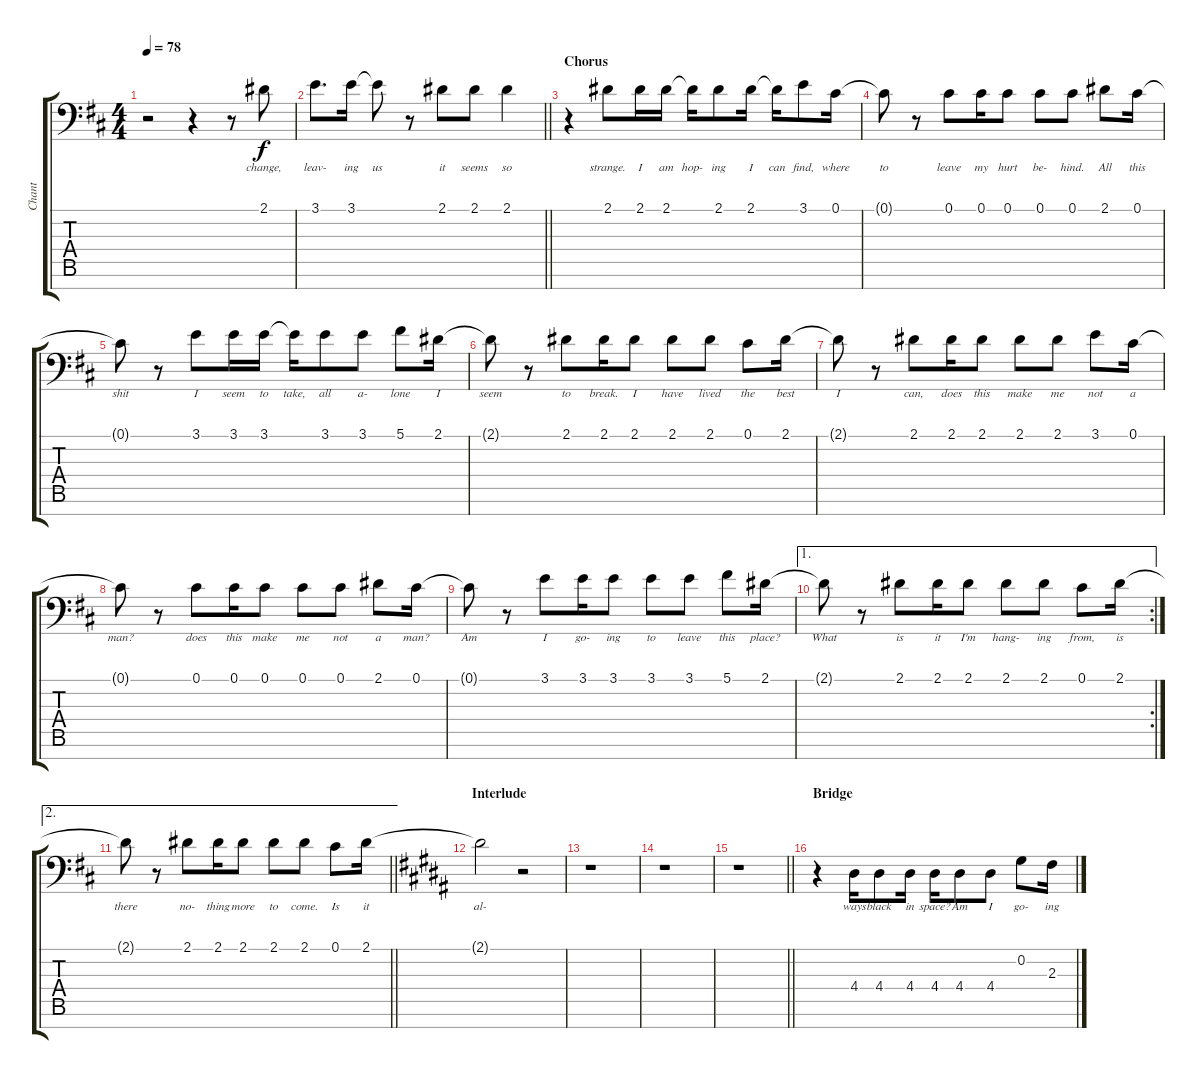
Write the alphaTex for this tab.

\track ("Chant" "Chant") {instrument trumpet}
\staff {score tabs}
\tuning (Db4 Ab3 E3 B2 Gb2 Db2 Ab1) {hide}
\ts (4 4)
\tempo 78
\clef f4
\ks d
r.2{dy f} r.4 r.8 2.1.8{lyrics (0 "change,") lyrics (1 "") lyrics (2 "") lyrics (3 "") lyrics (4 "")} |
\barLineRight lightlight
3.1.8{d lyrics (0 "leav-") lyrics (1 "") lyrics (2 "") lyrics (3 "") lyrics (4 "")} 3.1.16{lyrics (0 "ing") lyrics (1 "") lyrics (2 "") lyrics (3 "") lyrics (4 "")} 3.1{t}.8{lyrics (0 "us") lyrics (1 "") lyrics (2 "") lyrics (3 "") lyrics (4 "")} r.8 2.1.8{lyrics (0 "it") lyrics (1 "") lyrics (2 "") lyrics (3 "") lyrics (4 "")} 2.1.8{lyrics (0 "seems") lyrics (1 "") lyrics (2 "") lyrics (3 "") lyrics (4 "")} 2.1.4{lyrics (0 "so") lyrics (1 "") lyrics (2 "") lyrics (3 "") lyrics (4 "")} |
\section ("" "Chorus")
r.4 2.1.8{lyrics (0 "strange.") lyrics (1 "") lyrics (2 "") lyrics (3 "") lyrics (4 "")} 2.1.16{lyrics (0 "I") lyrics (1 "") lyrics (2 "") lyrics (3 "") lyrics (4 "")} 2.1.16{lyrics (0 "am") lyrics (1 "") lyrics (2 "") lyrics (3 "") lyrics (4 "")} 2.1{t}.16{lyrics (0 "hop-") lyrics (1 "") lyrics (2 "") lyrics (3 "") lyrics (4 "")} 2.1.8{lyrics (0 "ing") lyrics (1 "") lyrics (2 "") lyrics (3 "") lyrics (4 "")} 2.1.16{lyrics (0 "I") lyrics (1 "") lyrics (2 "") lyrics (3 "") lyrics (4 "")} 2.1{t}.16{lyrics (0 "can") lyrics (1 "") lyrics (2 "") lyrics (3 "") lyrics (4 "")} 3.1.8{lyrics (0 "find,") lyrics (1 "") lyrics (2 "") lyrics (3 "") lyrics (4 "")} 0.1.16{lyrics (0 "where") lyrics (1 "") lyrics (2 "") lyrics (3 "") lyrics (4 "")} |
0.1{t}.8{lyrics (0 "to") lyrics (1 "") lyrics (2 "") lyrics (3 "") lyrics (4 "")} r.8 0.1.8{lyrics (0 "leave") lyrics (1 "") lyrics (2 "") lyrics (3 "") lyrics (4 "")} 0.1.16{lyrics (0 "my") lyrics (1 "") lyrics (2 "") lyrics (3 "") lyrics (4 "")} 0.1.8{lyrics (0 "hurt") lyrics (1 "") lyrics (2 "") lyrics (3 "") lyrics (4 "")} 0.1.8{lyrics (0 "be-") lyrics (1 "") lyrics (2 "") lyrics (3 "") lyrics (4 "")} 0.1.8{lyrics (0 "hind.") lyrics (1 "") lyrics (2 "") lyrics (3 "") lyrics (4 "")} 2.1.8{lyrics (0 "All") lyrics (1 "") lyrics (2 "") lyrics (3 "") lyrics (4 "")} 0.1.16{lyrics (0 "this") lyrics (1 "") lyrics (2 "") lyrics (3 "") lyrics (4 "")} |
0.1{t}.8{lyrics (0 "shit") lyrics (1 "") lyrics (2 "") lyrics (3 "") lyrics (4 "")} r.8 3.1.8{lyrics (0 "I") lyrics (1 "") lyrics (2 "") lyrics (3 "") lyrics (4 "")} 3.1.16{lyrics (0 "seem") lyrics (1 "") lyrics (2 "") lyrics (3 "") lyrics (4 "")} 3.1.16{lyrics (0 "to") lyrics (1 "") lyrics (2 "") lyrics (3 "") lyrics (4 "")} 3.1{t}.16{lyrics (0 "take,") lyrics (1 "") lyrics (2 "") lyrics (3 "") lyrics (4 "")} 3.1.8{lyrics (0 "all") lyrics (1 "") lyrics (2 "") lyrics (3 "") lyrics (4 "")} 3.1.8{lyrics (0 "a-") lyrics (1 "") lyrics (2 "") lyrics (3 "") lyrics (4 "")} 5.1.8{lyrics (0 "lone") lyrics (1 "") lyrics (2 "") lyrics (3 "") lyrics (4 "")} 2.1.16{lyrics (0 "I") lyrics (1 "") lyrics (2 "") lyrics (3 "") lyrics (4 "")} |
2.1{t}.8{lyrics (0 "seem") lyrics (1 "") lyrics (2 "") lyrics (3 "") lyrics (4 "")} r.8 2.1.8{lyrics (0 "to") lyrics (1 "") lyrics (2 "") lyrics (3 "") lyrics (4 "")} 2.1.16{lyrics (0 "break.") lyrics (1 "") lyrics (2 "") lyrics (3 "") lyrics (4 "")} 2.1.8{lyrics (0 "I") lyrics (1 "") lyrics (2 "") lyrics (3 "") lyrics (4 "")} 2.1.8{lyrics (0 "have") lyrics (1 "") lyrics (2 "") lyrics (3 "") lyrics (4 "")} 2.1.8{lyrics (0 "lived") lyrics (1 "") lyrics (2 "") lyrics (3 "") lyrics (4 "")} 0.1.8{lyrics (0 "the") lyrics (1 "") lyrics (2 "") lyrics (3 "") lyrics (4 "")} 2.1.16{lyrics (0 "best") lyrics (1 "") lyrics (2 "") lyrics (3 "") lyrics (4 "")} |
2.1{t}.8{lyrics (0 "I") lyrics (1 "") lyrics (2 "") lyrics (3 "") lyrics (4 "")} r.8 2.1.8{lyrics (0 "can,") lyrics (1 "") lyrics (2 "") lyrics (3 "") lyrics (4 "")} 2.1.16{lyrics (0 "does") lyrics (1 "") lyrics (2 "") lyrics (3 "") lyrics (4 "")} 2.1.8{lyrics (0 "this") lyrics (1 "") lyrics (2 "") lyrics (3 "") lyrics (4 "")} 2.1.8{lyrics (0 "make") lyrics (1 "") lyrics (2 "") lyrics (3 "") lyrics (4 "")} 2.1.8{lyrics (0 "me") lyrics (1 "") lyrics (2 "") lyrics (3 "") lyrics (4 "")} 3.1.8{lyrics (0 "not") lyrics (1 "") lyrics (2 "") lyrics (3 "") lyrics (4 "")} 0.1.16{lyrics (0 "a") lyrics (1 "") lyrics (2 "") lyrics (3 "") lyrics (4 "")} |
0.1{t}.8{lyrics (0 "man?") lyrics (1 "") lyrics (2 "") lyrics (3 "") lyrics (4 "")} r.8 0.1.8{lyrics (0 "does") lyrics (1 "") lyrics (2 "") lyrics (3 "") lyrics (4 "")} 0.1.16{lyrics (0 "this") lyrics (1 "") lyrics (2 "") lyrics (3 "") lyrics (4 "")} 0.1.8{lyrics (0 "make") lyrics (1 "") lyrics (2 "") lyrics (3 "") lyrics (4 "")} 0.1.8{lyrics (0 "me") lyrics (1 "") lyrics (2 "") lyrics (3 "") lyrics (4 "")} 0.1.8{lyrics (0 "not") lyrics (1 "") lyrics (2 "") lyrics (3 "") lyrics (4 "")} 2.1.8{lyrics (0 "a") lyrics (1 "") lyrics (2 "") lyrics (3 "") lyrics (4 "")} 0.1.16{lyrics (0 "man?") lyrics (1 "") lyrics (2 "") lyrics (3 "") lyrics (4 "")} |
0.1{t}.8{lyrics (0 "Am") lyrics (1 "") lyrics (2 "") lyrics (3 "") lyrics (4 "")} r.8 3.1.8{lyrics (0 "I") lyrics (1 "") lyrics (2 "") lyrics (3 "") lyrics (4 "")} 3.1.16{lyrics (0 "go-") lyrics (1 "") lyrics (2 "") lyrics (3 "") lyrics (4 "")} 3.1.8{lyrics (0 "ing") lyrics (1 "") lyrics (2 "") lyrics (3 "") lyrics (4 "")} 3.1.8{lyrics (0 "to") lyrics (1 "") lyrics (2 "") lyrics (3 "") lyrics (4 "")} 3.1.8{lyrics (0 "leave") lyrics (1 "") lyrics (2 "") lyrics (3 "") lyrics (4 "")} 5.1.8{lyrics (0 "this") lyrics (1 "") lyrics (2 "") lyrics (3 "") lyrics (4 "")} 2.1.16{lyrics (0 "place?") lyrics (1 "") lyrics (2 "") lyrics (3 "") lyrics (4 "")} |
\ae 1
\rc 2
2.1{t}.8{lyrics (0 "What") lyrics (1 "") lyrics (2 "") lyrics (3 "") lyrics (4 "")} r.8 2.1.8{lyrics (0 "is") lyrics (1 "") lyrics (2 "") lyrics (3 "") lyrics (4 "")} 2.1.16{lyrics (0 "it") lyrics (1 "") lyrics (2 "") lyrics (3 "") lyrics (4 "")} 2.1.8{lyrics (0 "I'm") lyrics (1 "") lyrics (2 "") lyrics (3 "") lyrics (4 "")} 2.1.8{lyrics (0 "hang-") lyrics (1 "") lyrics (2 "") lyrics (3 "") lyrics (4 "")} 2.1.8{lyrics (0 "ing") lyrics (1 "") lyrics (2 "") lyrics (3 "") lyrics (4 "")} 0.1.8{lyrics (0 "from,") lyrics (1 "") lyrics (2 "") lyrics (3 "") lyrics (4 "")} 2.1.16{lyrics (0 "is") lyrics (1 "") lyrics (2 "") lyrics (3 "") lyrics (4 "")} |
\ae 2
\barLineRight lightlight
2.1{t}.8{lyrics (0 "there") lyrics (1 "") lyrics (2 "") lyrics (3 "") lyrics (4 "")} r.8 2.1.8{lyrics (0 "no-") lyrics (1 "") lyrics (2 "") lyrics (3 "") lyrics (4 "")} 2.1.16{lyrics (0 "thing") lyrics (1 "") lyrics (2 "") lyrics (3 "") lyrics (4 "")} 2.1.8{lyrics (0 "more") lyrics (1 "") lyrics (2 "") lyrics (3 "") lyrics (4 "")} 2.1.8{lyrics (0 "to") lyrics (1 "") lyrics (2 "") lyrics (3 "") lyrics (4 "")} 2.1.8{lyrics (0 "come.") lyrics (1 "") lyrics (2 "") lyrics (3 "") lyrics (4 "")} 0.1.8{lyrics (0 "Is") lyrics (1 "") lyrics (2 "") lyrics (3 "") lyrics (4 "")} 2.1.16{lyrics (0 "it") lyrics (1 "") lyrics (2 "") lyrics (3 "") lyrics (4 "")} |
\section ("" "Interlude")
\ks b
2.1{t}.2{lyrics (0 "al-") lyrics (1 "") lyrics (2 "") lyrics (3 "") lyrics (4 "")} r.2 |
r.1 |
r.1 |
\barLineRight lightlight
r.1 |
\section ("" "Bridge")
r.4 4.4.16{lyrics (0 "ways") lyrics (1 "") lyrics (2 "") lyrics (3 "") lyrics (4 "")} 4.4.8{lyrics (0 "black") lyrics (1 "") lyrics (2 "") lyrics (3 "") lyrics (4 "")} 4.4.16{lyrics (0 "in") lyrics (1 "") lyrics (2 "") lyrics (3 "") lyrics (4 "")} 4.4.16{lyrics (0 "space?") lyrics (1 "") lyrics (2 "") lyrics (3 "") lyrics (4 "")} 4.4.8{lyrics (0 "Am") lyrics (1 "") lyrics (2 "") lyrics (3 "") lyrics (4 "")} 4.4.8{lyrics (0 "I") lyrics (1 "") lyrics (2 "") lyrics (3 "") lyrics (4 "")} 0.2.8{lyrics (0 "go-") lyrics (1 "") lyrics (2 "") lyrics (3 "") lyrics (4 "")} 2.3.16{lyrics (0 "ing") lyrics (1 "") lyrics (2 "") lyrics (3 "") lyrics (4 "")}
